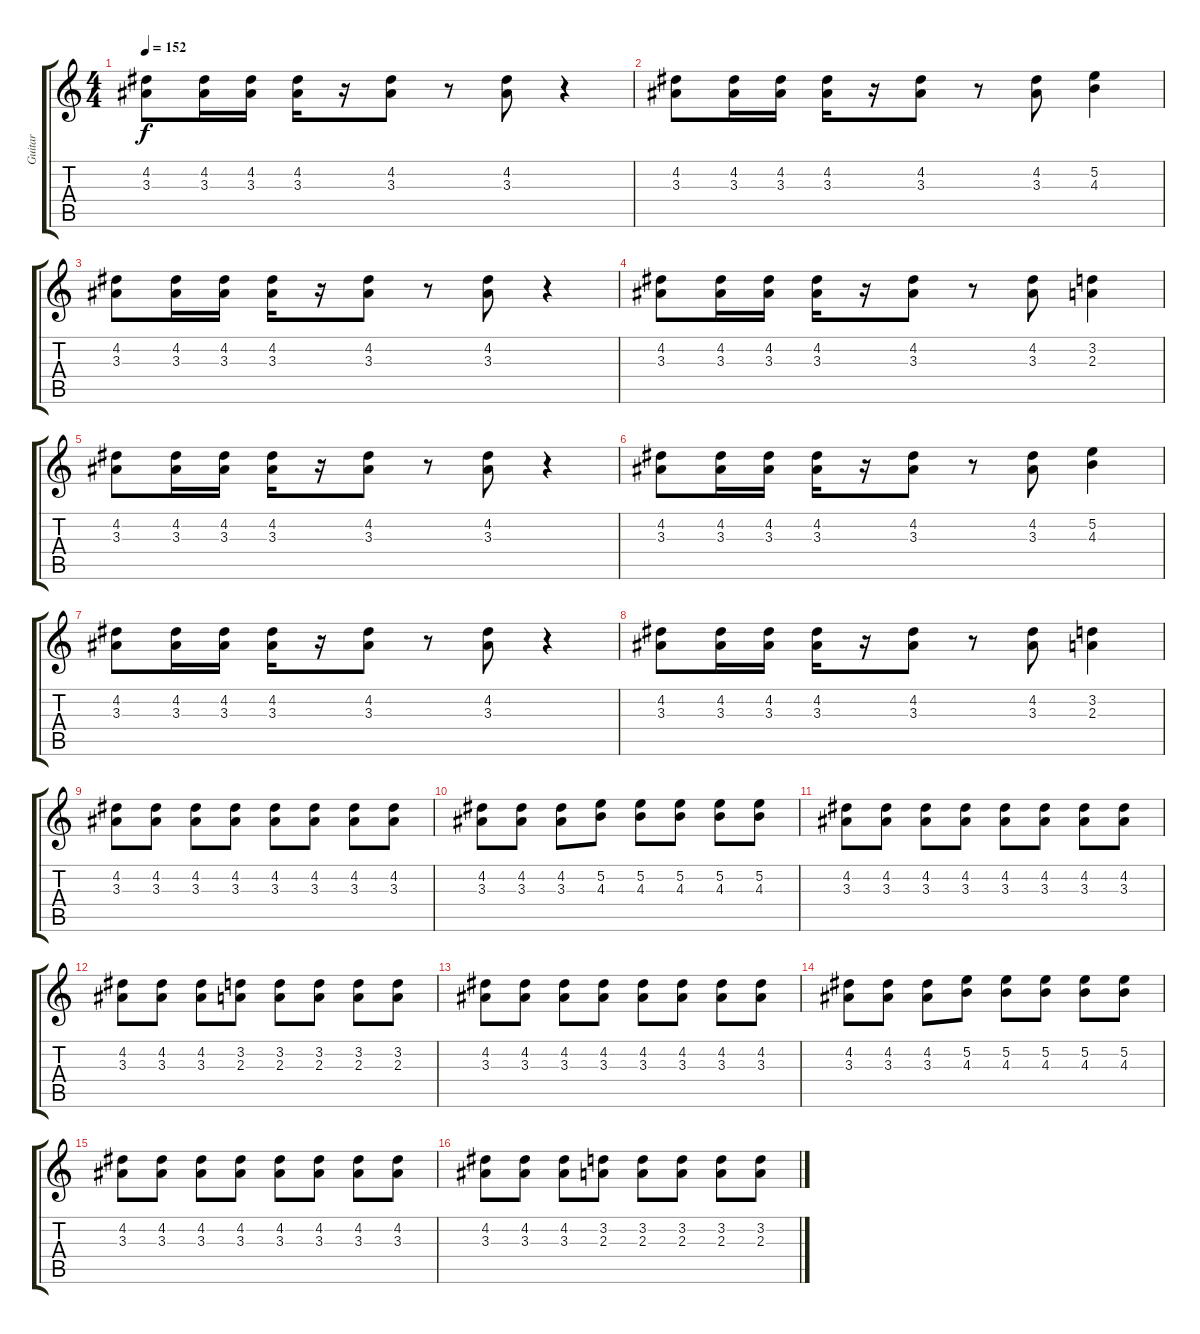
\track ("Guitar" "Guitar") {instrument overdrivenguitar}
\staff {score tabs}
\tuning (E4 B3 G3 D3 A2 E2) {hide}
\ts (4 4)
\tempo 152
\clef g2
\ks c
(4.2 3.3).8{dy f} (4.2 3.3).16 (4.2 3.3).16 (4.2 3.3).16 r.16 (4.2 3.3).8 r.8 (4.2 3.3).8 r.4 |
(4.2 3.3).8 (4.2 3.3).16 (4.2 3.3).16 (4.2 3.3).16 r.16 (4.2 3.3).8 r.8 (4.2 3.3).8 (5.2 4.3).4 |
(4.2 3.3).8 (4.2 3.3).16 (4.2 3.3).16 (4.2 3.3).16 r.16 (4.2 3.3).8 r.8 (4.2 3.3).8 r.4 |
(4.2 3.3).8 (4.2 3.3).16 (4.2 3.3).16 (4.2 3.3).16 r.16 (4.2 3.3).8 r.8 (4.2 3.3).8 (3.2 2.3).4 |
(4.2 3.3).8 (4.2 3.3).16 (4.2 3.3).16 (4.2 3.3).16 r.16 (4.2 3.3).8 r.8 (4.2 3.3).8 r.4 |
(4.2 3.3).8 (4.2 3.3).16 (4.2 3.3).16 (4.2 3.3).16 r.16 (4.2 3.3).8 r.8 (4.2 3.3).8 (5.2 4.3).4 |
(4.2 3.3).8 (4.2 3.3).16 (4.2 3.3).16 (4.2 3.3).16 r.16 (4.2 3.3).8 r.8 (4.2 3.3).8 r.4 |
(4.2 3.3).8 (4.2 3.3).16 (4.2 3.3).16 (4.2 3.3).16 r.16 (4.2 3.3).8 r.8 (4.2 3.3).8 (3.2 2.3).4 |
(4.2 3.3).8 (4.2 3.3).8 (4.2 3.3).8 (4.2 3.3).8 (4.2 3.3).8 (4.2 3.3).8 (4.2 3.3).8 (4.2 3.3).8 |
(4.2 3.3).8 (4.2 3.3).8 (4.2 3.3).8 (5.2 4.3).8 (5.2 4.3).8 (5.2 4.3).8 (5.2 4.3).8 (5.2 4.3).8 |
(4.2 3.3).8 (4.2 3.3).8 (4.2 3.3).8 (4.2 3.3).8 (4.2 3.3).8 (4.2 3.3).8 (4.2 3.3).8 (4.2 3.3).8 |
(4.2 3.3).8 (4.2 3.3).8 (4.2 3.3).8 (3.2 2.3).8 (3.2 2.3).8 (3.2 2.3).8 (3.2 2.3).8 (3.2 2.3).8 |
(4.2 3.3).8 (4.2 3.3).8 (4.2 3.3).8 (4.2 3.3).8 (4.2 3.3).8 (4.2 3.3).8 (4.2 3.3).8 (4.2 3.3).8 |
(4.2 3.3).8 (4.2 3.3).8 (4.2 3.3).8 (5.2 4.3).8 (5.2 4.3).8 (5.2 4.3).8 (5.2 4.3).8 (5.2 4.3).8 |
(4.2 3.3).8 (4.2 3.3).8 (4.2 3.3).8 (4.2 3.3).8 (4.2 3.3).8 (4.2 3.3).8 (4.2 3.3).8 (4.2 3.3).8 |
(4.2 3.3).8 (4.2 3.3).8 (4.2 3.3).8 (3.2 2.3).8 (3.2 2.3).8 (3.2 2.3).8 (3.2 2.3).8 (3.2 2.3).8
